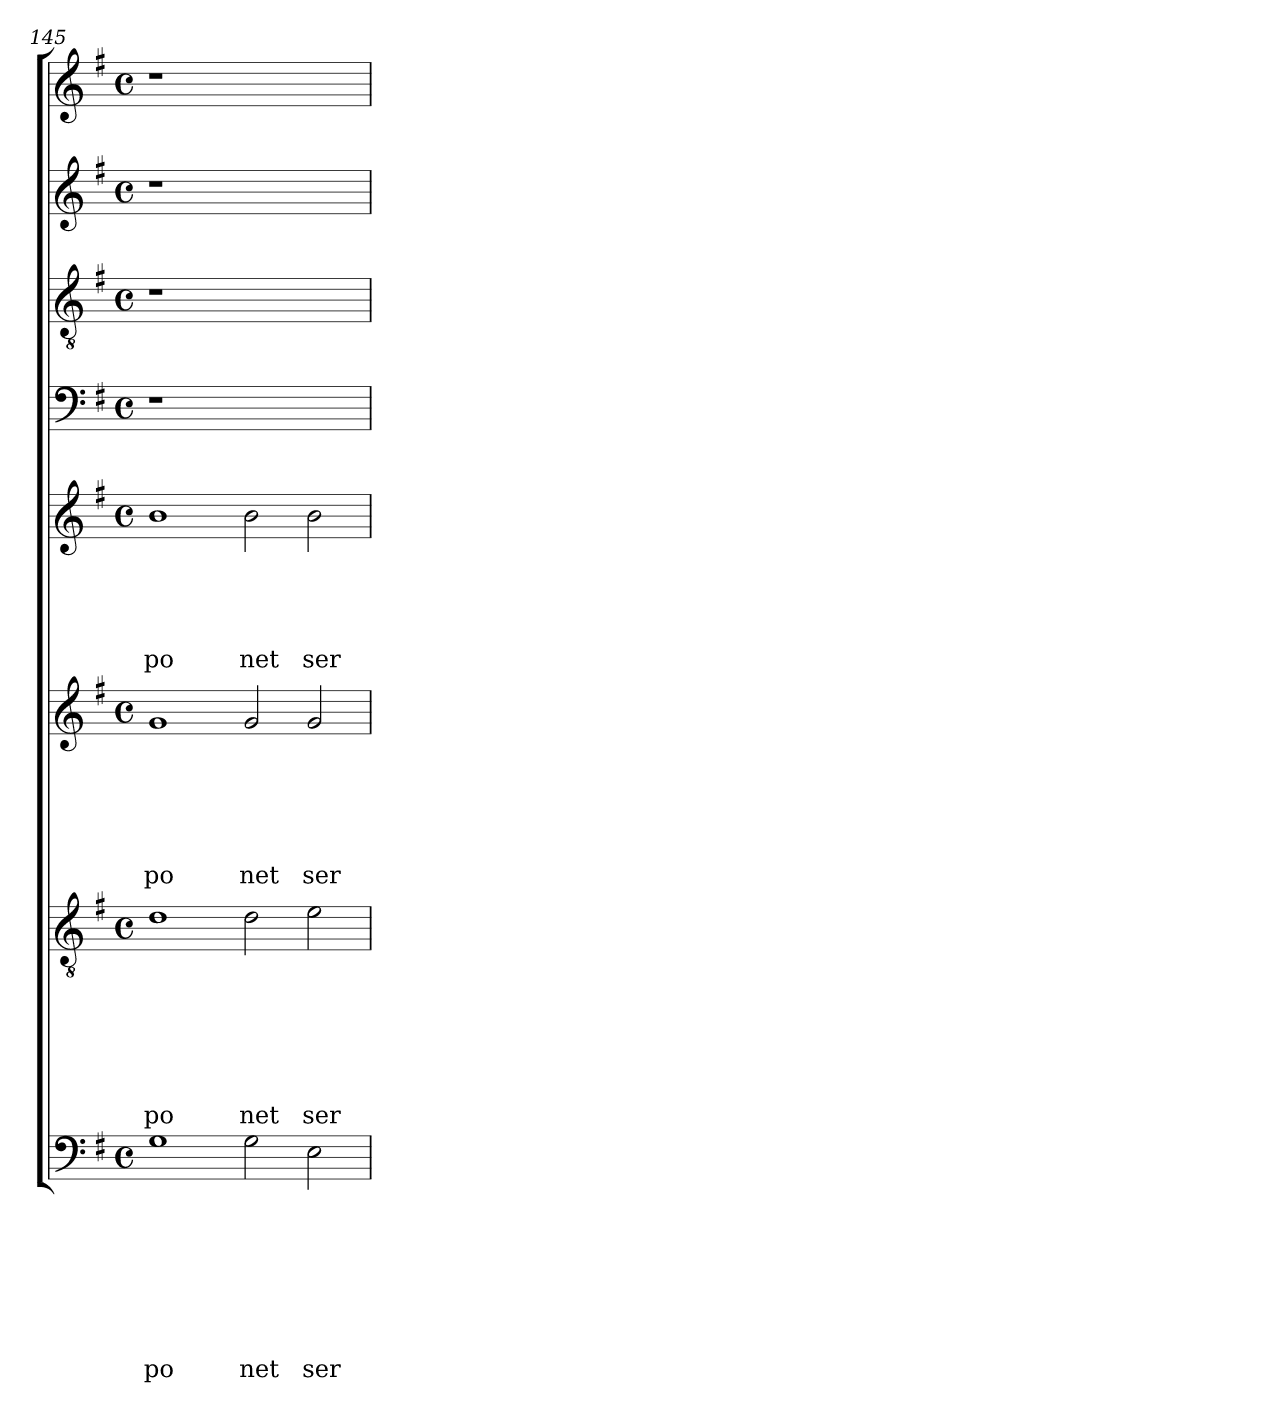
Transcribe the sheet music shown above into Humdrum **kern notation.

**kern	**text	**text	**text	**text	**text	**text	**text	**text	**kern	**text	**text	**text	**text	**text	**text	**text	**kern	**text	**text	**text	**text	**text	**text	**kern	**text	**text	**text	**text	**text	**kern	**kern	**kern	**kern
*part8	*part8	*part8	*part8	*part8	*part8	*part8	*part8	*part8	*part7	*part7	*part7	*part7	*part7	*part7	*part7	*part7	*part6	*part6	*part6	*part6	*part6	*part6	*part6	*part5	*part5	*part5	*part5	*part5	*part5	*part4	*part3	*part2	*part1
*staff8	*staff8	*staff8	*staff8	*staff8	*staff8	*staff8	*staff8	*staff8	*staff7	*staff7	*staff7	*staff7	*staff7	*staff7	*staff7	*staff7	*staff6	*staff6	*staff6	*staff6	*staff6	*staff6	*staff6	*staff5	*staff5	*staff5	*staff5	*staff5	*staff5	*staff4	*staff3	*staff2	*staff1
!!LO:LB:g=z
*clefF4	*	*	*	*	*	*	*	*	*clefGv2	*	*	*	*	*	*	*	*clefG2	*	*	*	*	*	*	*clefG2	*	*	*	*	*	*clefF4	*clefGv2	*clefG2	*clefG2
*k[f#]	*	*	*	*	*	*	*	*	*k[f#]	*	*	*	*	*	*	*	*k[f#]	*	*	*	*	*	*	*k[f#]	*	*	*	*	*	*k[f#]	*k[f#]	*k[f#]	*k[f#]
*G:	*	*	*	*	*	*	*	*	*G:	*	*	*	*	*	*	*	*G:	*	*	*	*	*	*	*G:	*	*	*	*	*	*G:	*G:	*G:	*G:
*M4/4	*	*	*	*	*	*	*	*	*M4/4	*	*	*	*	*	*	*	*M4/4	*	*	*	*	*	*	*M4/4	*	*	*	*	*	*M4/4	*M4/4	*M4/4	*M4/4
*met(c)	*	*	*	*	*	*	*	*	*met(c)	*	*	*	*	*	*	*	*met(c)	*	*	*	*	*	*	*met(c)	*	*	*	*	*	*met(c)	*met(c)	*met(c)	*met(c)
=145	=145	=145	=145	=145	=145	=145	=145	=145	=145	=145	=145	=145	=145	=145	=145	=145	=145	=145	=145	=145	=145	=145	=145	=145	=145	=145	=145	=145	=145	=145	=145	=145	=145
!	!	!	!	!	!	!	!	!LO:LY:b	!	!	!	!	!	!	!	!LO:LY:b	!	!	!	!	!	!	!LO:LY:b	!	!	!	!	!	!LO:LY:b	!	!	!	!
1G	.	.	.	.	.	.	.	po	1d	.	.	.	.	.	.	po	1g	.	.	.	.	.	-po	1b	.	.	.	.	po	1r	1r	1r	1r
!	!	!	!	!	!	!	!	!LO:LY:b	!	!	!	!	!	!	!	!LO:LY:b	!	!	!	!	!	!	!LO:LY:b	!	!	!	!	!	!LO:LY:b	!	!	!	!
2G\	.	.	.	.	.	.	.	net	2d\	.	.	.	.	.	.	net	2g/	.	.	.	.	.	net	2b\	.	.	.	.	net	1ryy	1ryy	1ryy	1ryy
!	!	!	!	!	!	!	!	!LO:LY:b	!	!	!	!	!	!	!	!LO:LY:b	!	!	!	!	!	!	!LO:LY:b	!	!	!	!	!	!LO:LY:b	!	!	!	!
2E\	.	.	.	.	.	.	.	ser	2e\	.	.	.	.	.	.	ser	2g/	.	.	.	.	.	ser	2b\	.	.	.	.	ser	.	.	.	.
=	=	=	=	=	=	=	=	=	=	=	=	=	=	=	=	=	=	=	=	=	=	=	=	=	=	=	=	=	=	=	=	=	=
*-	*-	*-	*-	*-	*-	*-	*-	*-	*-	*-	*-	*-	*-	*-	*-	*-	*-	*-	*-	*-	*-	*-	*-	*-	*-	*-	*-	*-	*-	*-	*-	*-	*-
